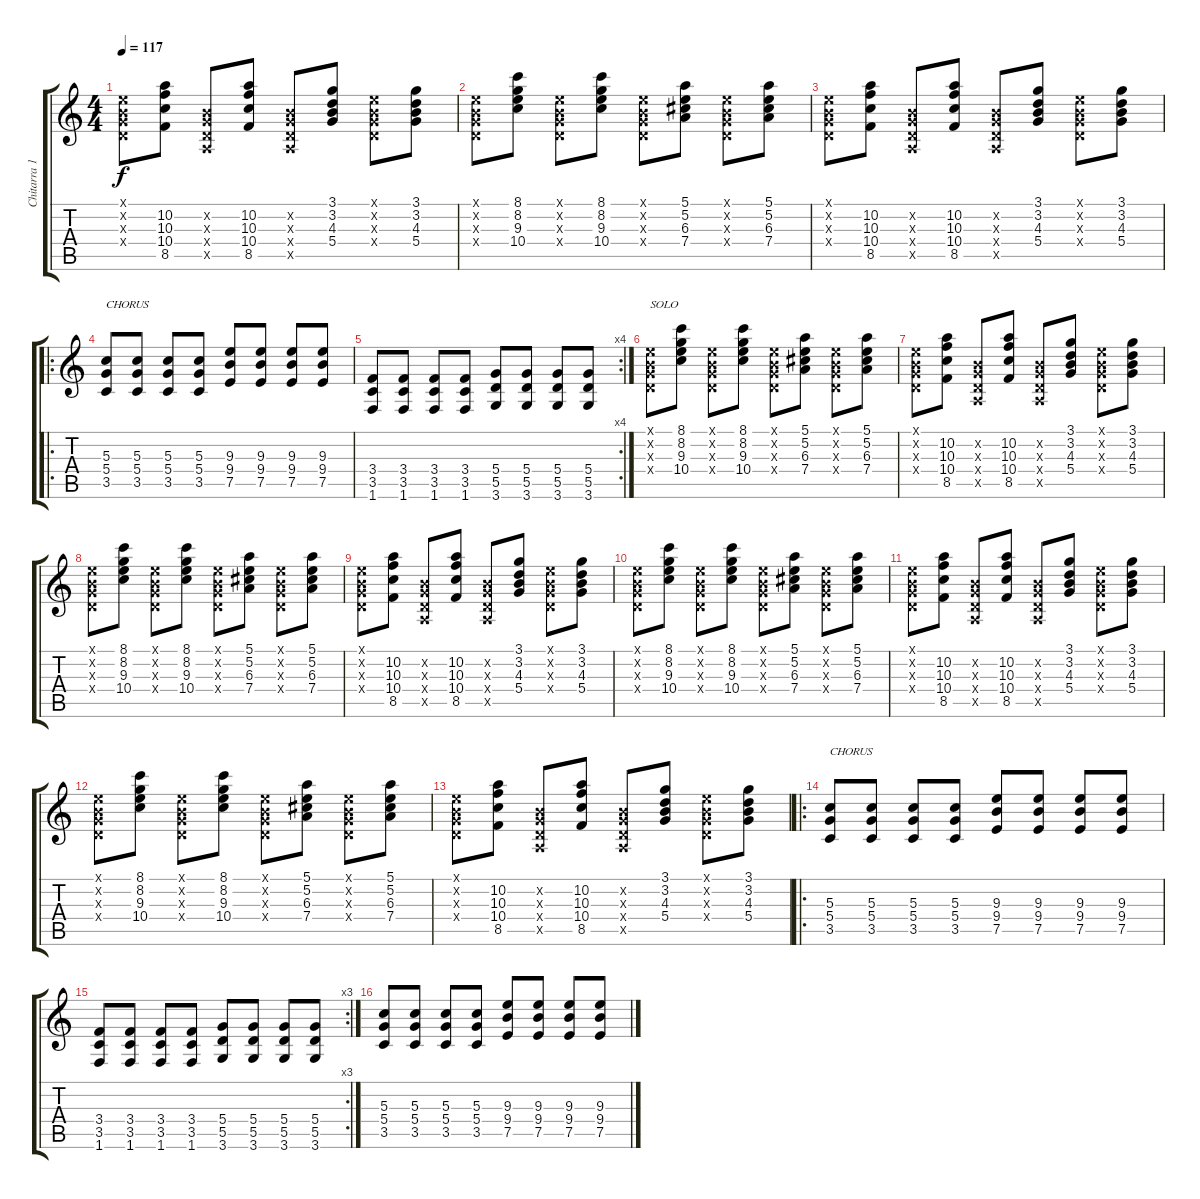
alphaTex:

\track ("Chitarra 1" "Chitarra 1") {instrument electricguitarclean}
\staff {score tabs}
\tuning (E4 B3 G3 D3 A2 E2) {hide}
\ts (4 4)
\tempo 117
\clef g2
\ks c
(0.1{x} 0.2{x} 0.3{x} 0.4{x}).8{dy f} (10.2 10.3 10.4 8.5).8 (0.2{x} 0.3{x} 0.4{x} 0.5{x}).8 (10.2 10.3 10.4 8.5).8 (0.2{x} 0.3{x} 0.4{x} 0.5{x}).8 (3.1 3.2 4.3 5.4).8 (0.1{x} 0.2{x} 0.3{x} 0.4{x}).8 (3.1 3.2 4.3 5.4).8 |
(0.1{x} 0.2{x} 0.3{x} 0.4{x}).8 (8.1 8.2 9.3 10.4).8 (0.1{x} 0.2{x} 0.3{x} 0.4{x}).8 (8.1 8.2 9.3 10.4).8 (0.1{x} 0.2{x} 0.3{x} 0.4{x}).8 (5.1 5.2 6.3 7.4).8 (0.1{x} 0.2{x} 0.3{x} 0.4{x}).8 (5.1 5.2 6.3 7.4).8 |
(0.1{x} 0.2{x} 0.3{x} 0.4{x}).8 (10.2 10.3 10.4 8.5).8 (0.2{x} 0.3{x} 0.4{x} 0.5{x}).8 (10.2 10.3 10.4 8.5).8 (0.2{x} 0.3{x} 0.4{x} 0.5{x}).8 (3.1 3.2 4.3 5.4).8 (0.1{x} 0.2{x} 0.3{x} 0.4{x}).8 (3.1 3.2 4.3 5.4).8 |
\ro
(5.3 5.4 3.5).8{txt "CHORUS" volume 8 instrument distortionguitar} (5.3 5.4 3.5).8 (5.3 5.4 3.5).8 (5.3 5.4 3.5).8 (9.3 9.4 7.5).8 (9.3 9.4 7.5).8 (9.3 9.4 7.5).8 (9.3 9.4 7.5).8 |
\rc 4
(3.4 3.5 1.6).8 (3.4 3.5 1.6).8 (3.4 3.5 1.6).8 (3.4 3.5 1.6).8 (5.4 5.5 3.6).8 (5.4 5.5 3.6).8 (5.4 5.5 3.6).8 (5.4 5.5 3.6).8 |
(0.1{x} 0.2{x} 0.3{x} 0.4{x}).8{txt "SOLO" volume 8 instrument electricguitarclean} (8.1 8.2 9.3 10.4).8 (0.1{x} 0.2{x} 0.3{x} 0.4{x}).8 (8.1 8.2 9.3 10.4).8 (0.1{x} 0.2{x} 0.3{x} 0.4{x}).8 (5.1 5.2 6.3 7.4).8 (0.1{x} 0.2{x} 0.3{x} 0.4{x}).8 (5.1 5.2 6.3 7.4).8 |
(0.1{x} 0.2{x} 0.3{x} 0.4{x}).8 (10.2 10.3 10.4 8.5).8 (0.2{x} 0.3{x} 0.4{x} 0.5{x}).8 (10.2 10.3 10.4 8.5).8 (0.2{x} 0.3{x} 0.4{x} 0.5{x}).8 (3.1 3.2 4.3 5.4).8 (0.1{x} 0.2{x} 0.3{x} 0.4{x}).8 (3.1 3.2 4.3 5.4).8 |
(0.1{x} 0.2{x} 0.3{x} 0.4{x}).8 (8.1 8.2 9.3 10.4).8 (0.1{x} 0.2{x} 0.3{x} 0.4{x}).8 (8.1 8.2 9.3 10.4).8 (0.1{x} 0.2{x} 0.3{x} 0.4{x}).8 (5.1 5.2 6.3 7.4).8 (0.1{x} 0.2{x} 0.3{x} 0.4{x}).8 (5.1 5.2 6.3 7.4).8 |
(0.1{x} 0.2{x} 0.3{x} 0.4{x}).8 (10.2 10.3 10.4 8.5).8 (0.2{x} 0.3{x} 0.4{x} 0.5{x}).8 (10.2 10.3 10.4 8.5).8 (0.2{x} 0.3{x} 0.4{x} 0.5{x}).8 (3.1 3.2 4.3 5.4).8 (0.1{x} 0.2{x} 0.3{x} 0.4{x}).8 (3.1 3.2 4.3 5.4).8 |
(0.1{x} 0.2{x} 0.3{x} 0.4{x}).8 (8.1 8.2 9.3 10.4).8 (0.1{x} 0.2{x} 0.3{x} 0.4{x}).8 (8.1 8.2 9.3 10.4).8 (0.1{x} 0.2{x} 0.3{x} 0.4{x}).8 (5.1 5.2 6.3 7.4).8 (0.1{x} 0.2{x} 0.3{x} 0.4{x}).8 (5.1 5.2 6.3 7.4).8 |
(0.1{x} 0.2{x} 0.3{x} 0.4{x}).8 (10.2 10.3 10.4 8.5).8 (0.2{x} 0.3{x} 0.4{x} 0.5{x}).8 (10.2 10.3 10.4 8.5).8 (0.2{x} 0.3{x} 0.4{x} 0.5{x}).8 (3.1 3.2 4.3 5.4).8 (0.1{x} 0.2{x} 0.3{x} 0.4{x}).8 (3.1 3.2 4.3 5.4).8 |
(0.1{x} 0.2{x} 0.3{x} 0.4{x}).8 (8.1 8.2 9.3 10.4).8 (0.1{x} 0.2{x} 0.3{x} 0.4{x}).8 (8.1 8.2 9.3 10.4).8 (0.1{x} 0.2{x} 0.3{x} 0.4{x}).8 (5.1 5.2 6.3 7.4).8 (0.1{x} 0.2{x} 0.3{x} 0.4{x}).8 (5.1 5.2 6.3 7.4).8 |
(0.1{x} 0.2{x} 0.3{x} 0.4{x}).8 (10.2 10.3 10.4 8.5).8 (0.2{x} 0.3{x} 0.4{x} 0.5{x}).8 (10.2 10.3 10.4 8.5).8 (0.2{x} 0.3{x} 0.4{x} 0.5{x}).8 (3.1 3.2 4.3 5.4).8 (0.1{x} 0.2{x} 0.3{x} 0.4{x}).8 (3.1 3.2 4.3 5.4).8 |
\ro
(5.3 5.4 3.5).8{txt "CHORUS" volume 8 instrument distortionguitar} (5.3 5.4 3.5).8 (5.3 5.4 3.5).8 (5.3 5.4 3.5).8 (9.3 9.4 7.5).8 (9.3 9.4 7.5).8 (9.3 9.4 7.5).8 (9.3 9.4 7.5).8 |
\rc 3
(3.4 3.5 1.6).8 (3.4 3.5 1.6).8 (3.4 3.5 1.6).8 (3.4 3.5 1.6).8 (5.4 5.5 3.6).8 (5.4 5.5 3.6).8 (5.4 5.5 3.6).8 (5.4 5.5 3.6).8 |
(5.3 5.4 3.5).8 (5.3 5.4 3.5).8 (5.3 5.4 3.5).8 (5.3 5.4 3.5).8 (9.3 9.4 7.5).8 (9.3 9.4 7.5).8 (9.3 9.4 7.5).8 (9.3 9.4 7.5).8
